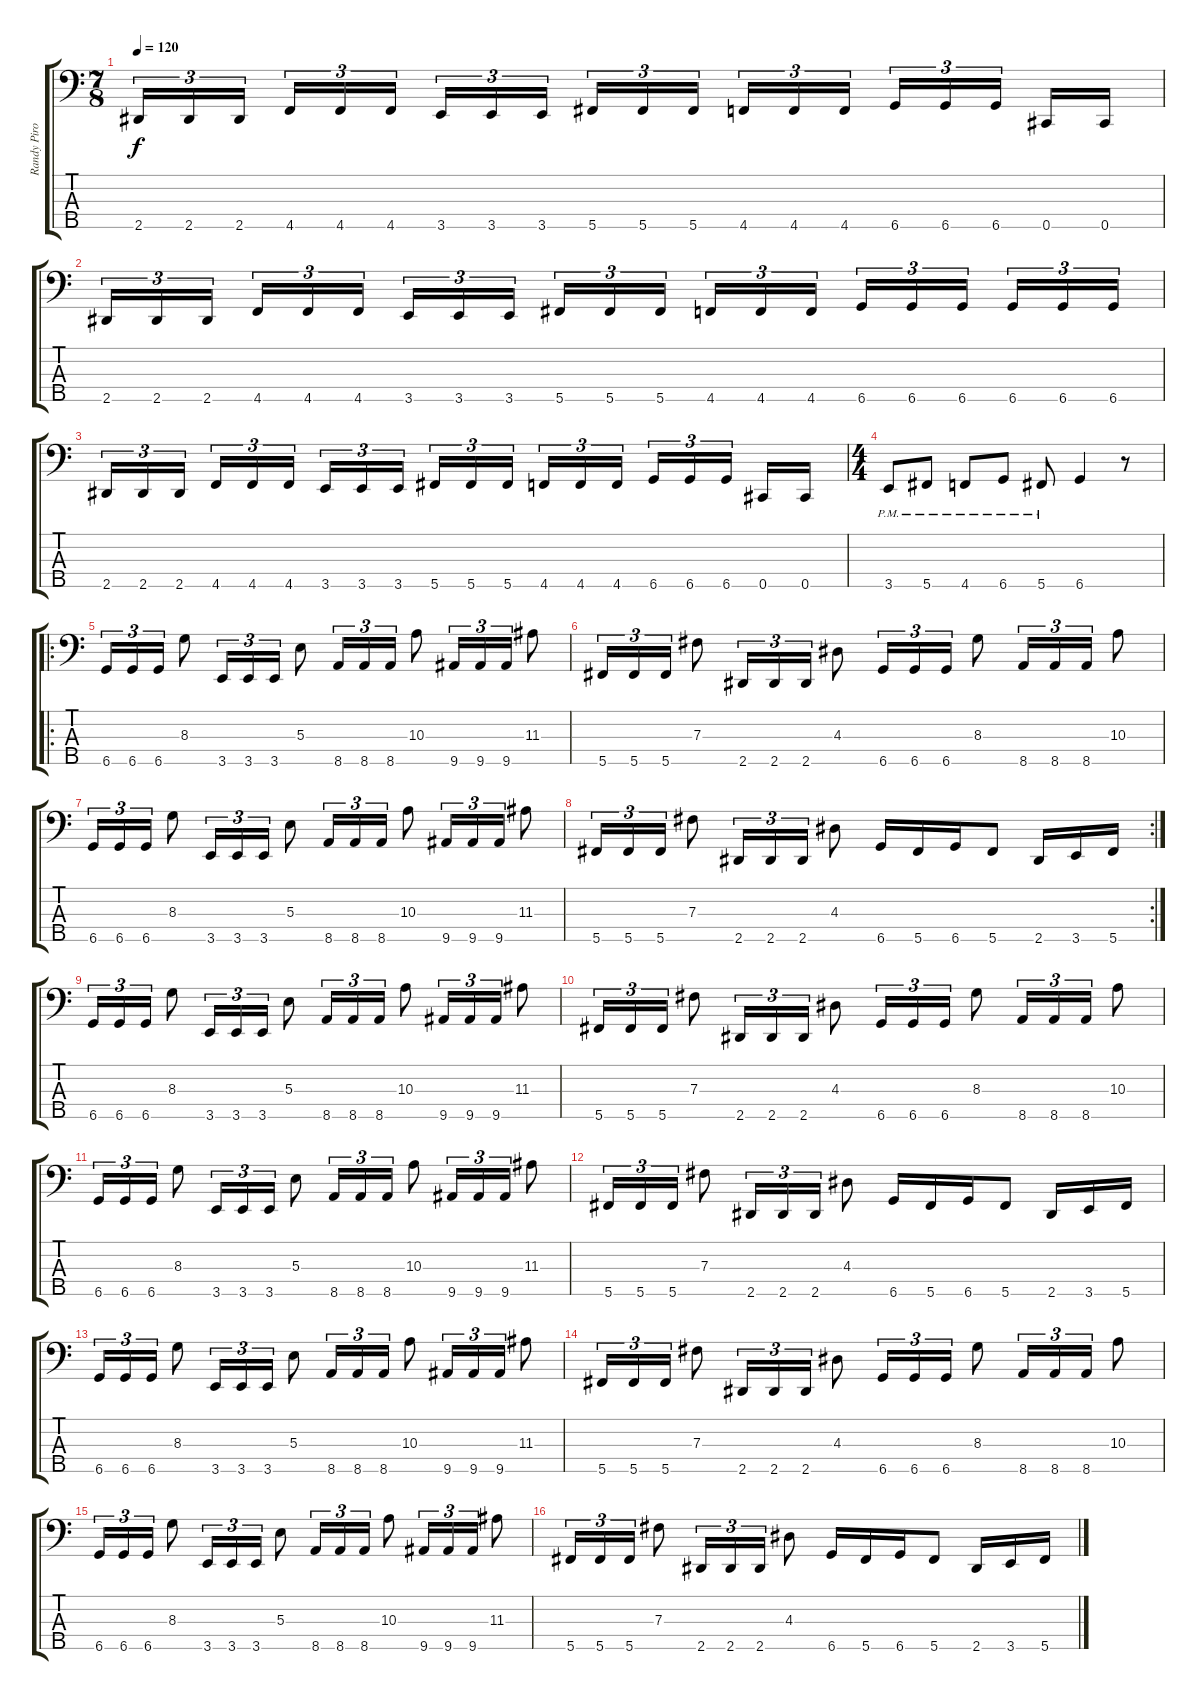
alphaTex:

\track ("Randy Piro" "Randy Piro") {instrument electricbasspick}
\staff {score tabs}
\tuning (A2 E2 B1 Gb1 Db1) {hide}
\ts (7 8)
\tempo 120
\clef f4
\ks c
2.5.16{tu (3 2) dy f} 2.5.16{tu (3 2)} 2.5.16{tu (3 2)} 4.5.16{tu (3 2)} 4.5.16{tu (3 2)} 4.5.16{tu (3 2)} 3.5.16{tu (3 2)} 3.5.16{tu (3 2)} 3.5.16{tu (3 2)} 5.5.16{tu (3 2)} 5.5.16{tu (3 2)} 5.5.16{tu (3 2)} 4.5.16{tu (3 2)} 4.5.16{tu (3 2)} 4.5.16{tu (3 2)} 6.5.16{tu (3 2)} 6.5.16{tu (3 2)} 6.5.16{tu (3 2)} 0.5.16 0.5.16 |
2.5.16{tu (3 2)} 2.5.16{tu (3 2)} 2.5.16{tu (3 2)} 4.5.16{tu (3 2)} 4.5.16{tu (3 2)} 4.5.16{tu (3 2)} 3.5.16{tu (3 2)} 3.5.16{tu (3 2)} 3.5.16{tu (3 2)} 5.5.16{tu (3 2)} 5.5.16{tu (3 2)} 5.5.16{tu (3 2)} 4.5.16{tu (3 2)} 4.5.16{tu (3 2)} 4.5.16{tu (3 2)} 6.5.16{tu (3 2)} 6.5.16{tu (3 2)} 6.5.16{tu (3 2)} 6.5.16{tu (3 2)} 6.5.16{tu (3 2)} 6.5.16{tu (3 2)} |
2.5.16{tu (3 2)} 2.5.16{tu (3 2)} 2.5.16{tu (3 2)} 4.5.16{tu (3 2)} 4.5.16{tu (3 2)} 4.5.16{tu (3 2)} 3.5.16{tu (3 2)} 3.5.16{tu (3 2)} 3.5.16{tu (3 2)} 5.5.16{tu (3 2)} 5.5.16{tu (3 2)} 5.5.16{tu (3 2)} 4.5.16{tu (3 2)} 4.5.16{tu (3 2)} 4.5.16{tu (3 2)} 6.5.16{tu (3 2)} 6.5.16{tu (3 2)} 6.5.16{tu (3 2)} 0.5.16 0.5.16 |
\ts (4 4)
3.5{pm}.8 5.5{pm}.8 4.5{pm}.8 6.5{pm}.8 5.5{pm}.8 6.5.4 r.8 |
\ro
6.5.16{tu (3 2)} 6.5.16{tu (3 2)} 6.5.16{tu (3 2)} 8.3.8 3.5.16{tu (3 2)} 3.5.16{tu (3 2)} 3.5.16{tu (3 2)} 5.3.8 8.5.16{tu (3 2)} 8.5.16{tu (3 2)} 8.5.16{tu (3 2)} 10.3.8 9.5.16{tu (3 2)} 9.5.16{tu (3 2)} 9.5.16{tu (3 2)} 11.3.8 |
5.5.16{tu (3 2)} 5.5.16{tu (3 2)} 5.5.16{tu (3 2)} 7.3.8 2.5.16{tu (3 2)} 2.5.16{tu (3 2)} 2.5.16{tu (3 2)} 4.3.8 6.5.16{tu (3 2)} 6.5.16{tu (3 2)} 6.5.16{tu (3 2)} 8.3.8 8.5.16{tu (3 2)} 8.5.16{tu (3 2)} 8.5.16{tu (3 2)} 10.3.8 |
6.5.16{tu (3 2)} 6.5.16{tu (3 2)} 6.5.16{tu (3 2)} 8.3.8 3.5.16{tu (3 2)} 3.5.16{tu (3 2)} 3.5.16{tu (3 2)} 5.3.8 8.5.16{tu (3 2)} 8.5.16{tu (3 2)} 8.5.16{tu (3 2)} 10.3.8 9.5.16{tu (3 2)} 9.5.16{tu (3 2)} 9.5.16{tu (3 2)} 11.3.8 |
\rc 2
5.5.16{tu (3 2)} 5.5.16{tu (3 2)} 5.5.16{tu (3 2)} 7.3.8 2.5.16{tu (3 2)} 2.5.16{tu (3 2)} 2.5.16{tu (3 2)} 4.3.8 6.5.16 5.5.16 6.5.16 5.5.8 2.5.16 3.5.16 5.5.16 |
6.5.16{tu (3 2)} 6.5.16{tu (3 2)} 6.5.16{tu (3 2)} 8.3.8 3.5.16{tu (3 2)} 3.5.16{tu (3 2)} 3.5.16{tu (3 2)} 5.3.8 8.5.16{tu (3 2)} 8.5.16{tu (3 2)} 8.5.16{tu (3 2)} 10.3.8 9.5.16{tu (3 2)} 9.5.16{tu (3 2)} 9.5.16{tu (3 2)} 11.3.8 |
5.5.16{tu (3 2)} 5.5.16{tu (3 2)} 5.5.16{tu (3 2)} 7.3.8 2.5.16{tu (3 2)} 2.5.16{tu (3 2)} 2.5.16{tu (3 2)} 4.3.8 6.5.16{tu (3 2)} 6.5.16{tu (3 2)} 6.5.16{tu (3 2)} 8.3.8 8.5.16{tu (3 2)} 8.5.16{tu (3 2)} 8.5.16{tu (3 2)} 10.3.8 |
6.5.16{tu (3 2)} 6.5.16{tu (3 2)} 6.5.16{tu (3 2)} 8.3.8 3.5.16{tu (3 2)} 3.5.16{tu (3 2)} 3.5.16{tu (3 2)} 5.3.8 8.5.16{tu (3 2)} 8.5.16{tu (3 2)} 8.5.16{tu (3 2)} 10.3.8 9.5.16{tu (3 2)} 9.5.16{tu (3 2)} 9.5.16{tu (3 2)} 11.3.8 |
5.5.16{tu (3 2)} 5.5.16{tu (3 2)} 5.5.16{tu (3 2)} 7.3.8 2.5.16{tu (3 2)} 2.5.16{tu (3 2)} 2.5.16{tu (3 2)} 4.3.8 6.5.16 5.5.16 6.5.16 5.5.8 2.5.16 3.5.16 5.5.16 |
6.5.16{tu (3 2)} 6.5.16{tu (3 2)} 6.5.16{tu (3 2)} 8.3.8 3.5.16{tu (3 2)} 3.5.16{tu (3 2)} 3.5.16{tu (3 2)} 5.3.8 8.5.16{tu (3 2)} 8.5.16{tu (3 2)} 8.5.16{tu (3 2)} 10.3.8 9.5.16{tu (3 2)} 9.5.16{tu (3 2)} 9.5.16{tu (3 2)} 11.3.8 |
5.5.16{tu (3 2)} 5.5.16{tu (3 2)} 5.5.16{tu (3 2)} 7.3.8 2.5.16{tu (3 2)} 2.5.16{tu (3 2)} 2.5.16{tu (3 2)} 4.3.8 6.5.16{tu (3 2)} 6.5.16{tu (3 2)} 6.5.16{tu (3 2)} 8.3.8 8.5.16{tu (3 2)} 8.5.16{tu (3 2)} 8.5.16{tu (3 2)} 10.3.8 |
6.5.16{tu (3 2)} 6.5.16{tu (3 2)} 6.5.16{tu (3 2)} 8.3.8 3.5.16{tu (3 2)} 3.5.16{tu (3 2)} 3.5.16{tu (3 2)} 5.3.8 8.5.16{tu (3 2)} 8.5.16{tu (3 2)} 8.5.16{tu (3 2)} 10.3.8 9.5.16{tu (3 2)} 9.5.16{tu (3 2)} 9.5.16{tu (3 2)} 11.3.8 |
5.5.16{tu (3 2)} 5.5.16{tu (3 2)} 5.5.16{tu (3 2)} 7.3.8 2.5.16{tu (3 2)} 2.5.16{tu (3 2)} 2.5.16{tu (3 2)} 4.3.8 6.5.16 5.5.16 6.5.16 5.5.8 2.5.16 3.5.16 5.5.16
